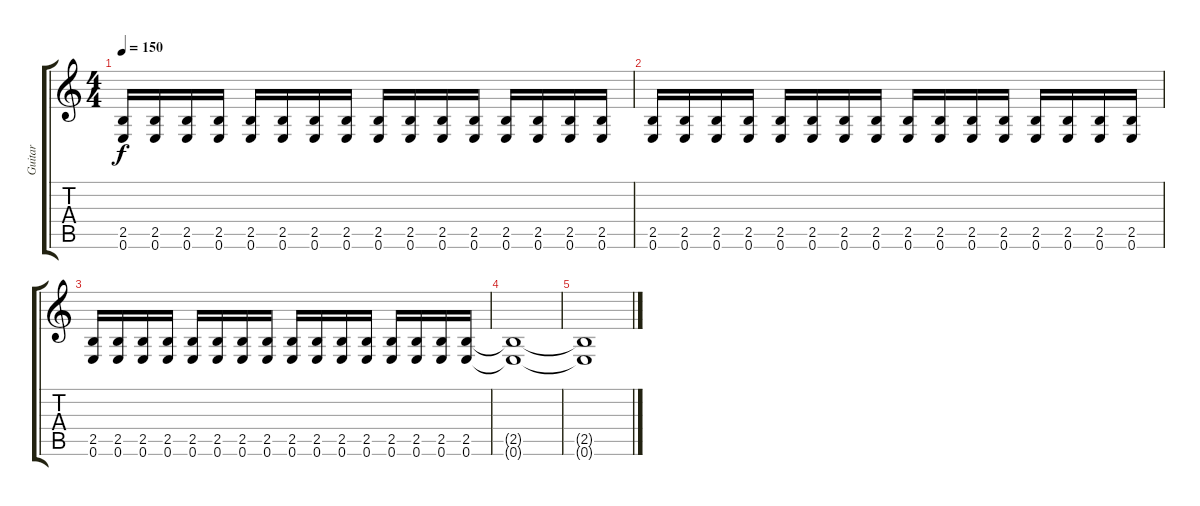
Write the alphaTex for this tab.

\track ("Guitar" "Guitar") {instrument distortionguitar}
\staff {score tabs}
\tuning (E4 B3 G3 D3 A2 E2) {hide}
\ts (4 4)
\tempo 150
\clef g2
\ks c
(2.5 0.6).16{dy f} (2.5 0.6).16 (2.5 0.6).16 (2.5 0.6).16 (2.5 0.6).16 (2.5 0.6).16 (2.5 0.6).16 (2.5 0.6).16 (2.5 0.6).16 (2.5 0.6).16 (2.5 0.6).16 (2.5 0.6).16 (2.5 0.6).16 (2.5 0.6).16 (2.5 0.6).16 (2.5 0.6).16 |
(2.5 0.6).16 (2.5 0.6).16 (2.5 0.6).16 (2.5 0.6).16 (2.5 0.6).16 (2.5 0.6).16 (2.5 0.6).16 (2.5 0.6).16 (2.5 0.6).16 (2.5 0.6).16 (2.5 0.6).16 (2.5 0.6).16 (2.5 0.6).16 (2.5 0.6).16 (2.5 0.6).16 (2.5 0.6).16 |
(2.5 0.6).16 (2.5 0.6).16 (2.5 0.6).16 (2.5 0.6).16 (2.5 0.6).16 (2.5 0.6).16 (2.5 0.6).16 (2.5 0.6).16 (2.5 0.6).16 (2.5 0.6).16 (2.5 0.6).16 (2.5 0.6).16 (2.5 0.6).16 (2.5 0.6).16 (2.5 0.6).16 (2.5 0.6).16 |
(2.5{t} 0.6{t}).1 |
(2.5{t} 0.6{t}).1
